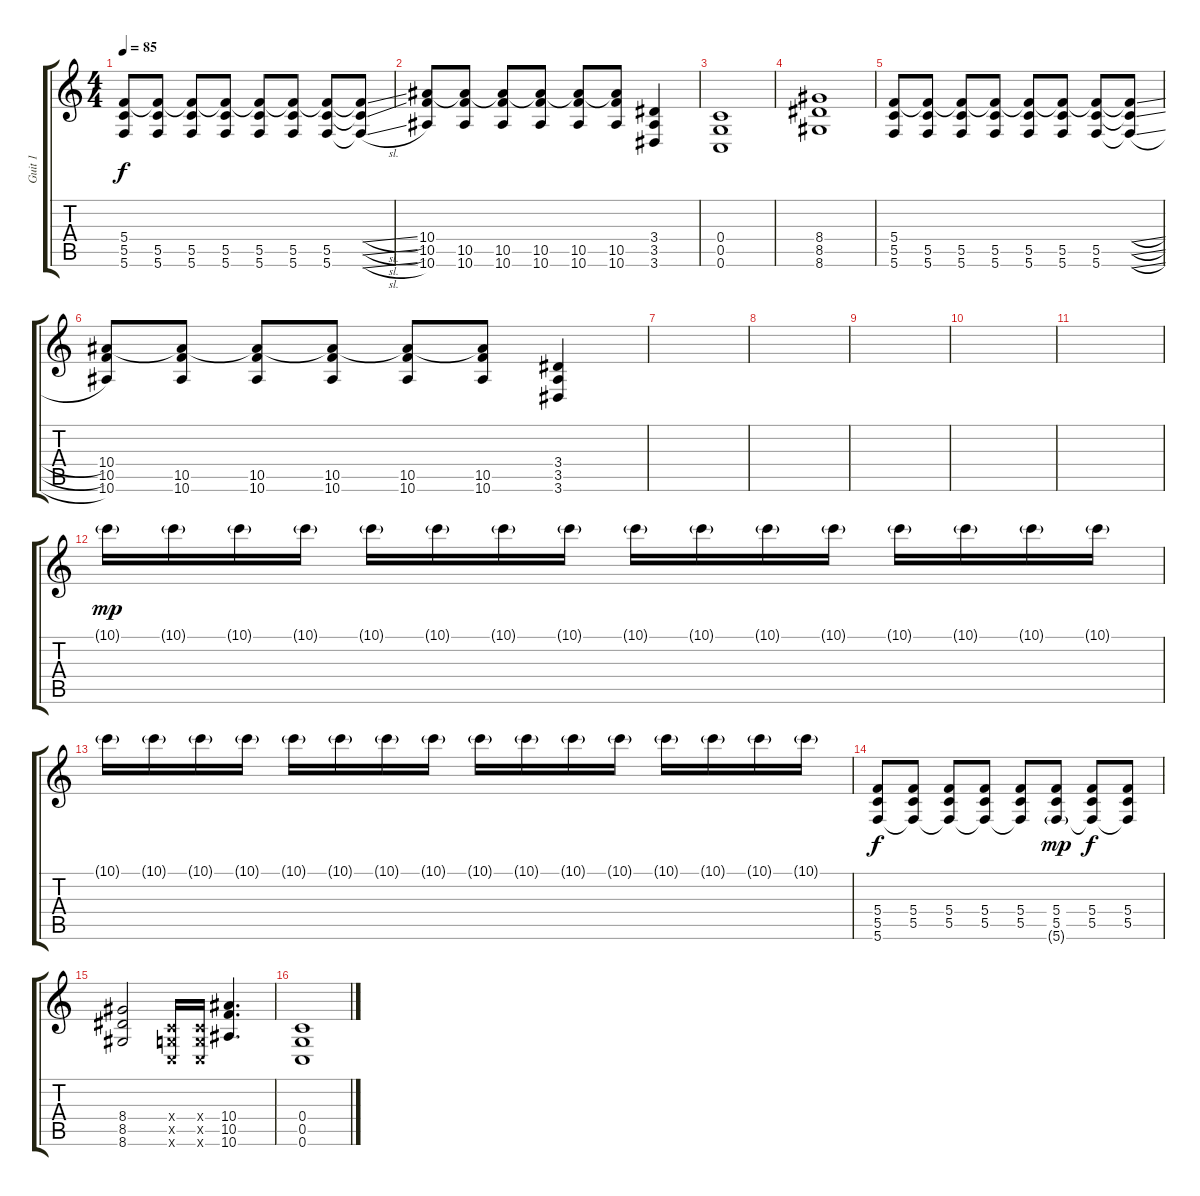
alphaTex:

\track ("Guit 1" "Guit 1") {instrument distortionguitar}
\staff {score tabs}
\tuning (D4 A3 F3 C3 G2 C2) {hide}
\ts (4 4)
\tempo 85
\clef g2
\ks c
(5.4 5.5 5.6).8{dy f} (5.4{t} 5.5 5.6).8 (5.4{t} 5.5 5.6).8 (5.4{t} 5.5 5.6).8 (5.4{t} 5.5 5.6).8 (5.4{t} 5.5 5.6).8 (5.4{t} 5.5 5.6).8 (5.4{sl t} 5.5{sl t} 5.6{sl t}).8 |
(10.4 10.5 10.6).8 (10.4{t} 10.5 10.6).8 (10.4{t} 10.5 10.6).8 (10.4{t} 10.5 10.6).8 (10.4{t} 10.5 10.6).8 (10.4{t} 10.5 10.6).8 (3.4 3.5 3.6).4 |
(0.4 0.5 0.6).1 |
(8.4 8.5 8.6).1 |
(5.4 5.5 5.6).8 (5.4{t} 5.5 5.6).8 (5.4{t} 5.5 5.6).8 (5.4{t} 5.5 5.6).8 (5.4{t} 5.5 5.6).8 (5.4{t} 5.5 5.6).8 (5.4{t} 5.5 5.6).8 (5.4{sl t} 5.5{sl t} 5.6{sl t}).8 |
(10.4 10.5 10.6).8 (10.4{t} 10.5 10.6).8 (10.4{t} 10.5 10.6).8 (10.4{t} 10.5 10.6).8 (10.4{t} 10.5 10.6).8 (10.4{t} 10.5 10.6).8 (3.4 3.5 3.6).4 |
|
|
|
|
|
10.1{g}.16{dy mp} 10.1{g}.16 10.1{g}.16 10.1{g}.16 10.1{g}.16 10.1{g}.16 10.1{g}.16 10.1{g}.16 10.1{g}.16 10.1{g}.16 10.1{g}.16 10.1{g}.16 10.1{g}.16 10.1{g}.16 10.1{g}.16 10.1{g}.16 |
10.1{g}.16 10.1{g}.16 10.1{g}.16 10.1{g}.16 10.1{g}.16 10.1{g}.16 10.1{g}.16 10.1{g}.16 10.1{g}.16 10.1{g}.16 10.1{g}.16 10.1{g}.16 10.1{g}.16 10.1{g}.16 10.1{g}.16 10.1{g}.16 |
(5.4 5.5 5.6).8{dy f} (5.4 5.5 5.6{t}).8 (5.4 5.5 5.6{t}).8 (5.4 5.5 5.6{t}).8 (5.4 5.5 5.6{t}).8 (5.4 5.5 5.6{g}).8{dy mp} (5.4 5.5 5.6{t}).8{dy f} (5.4 5.5 5.6{t}).8 |
(8.4 8.5 8.6).2 (0.4{x} 0.5{x} 0.6{x}).16 (0.4{x} 0.5{x} 0.6{x}).16 (10.4 10.5 10.6).4{d} |
(0.4 0.5 0.6).1
